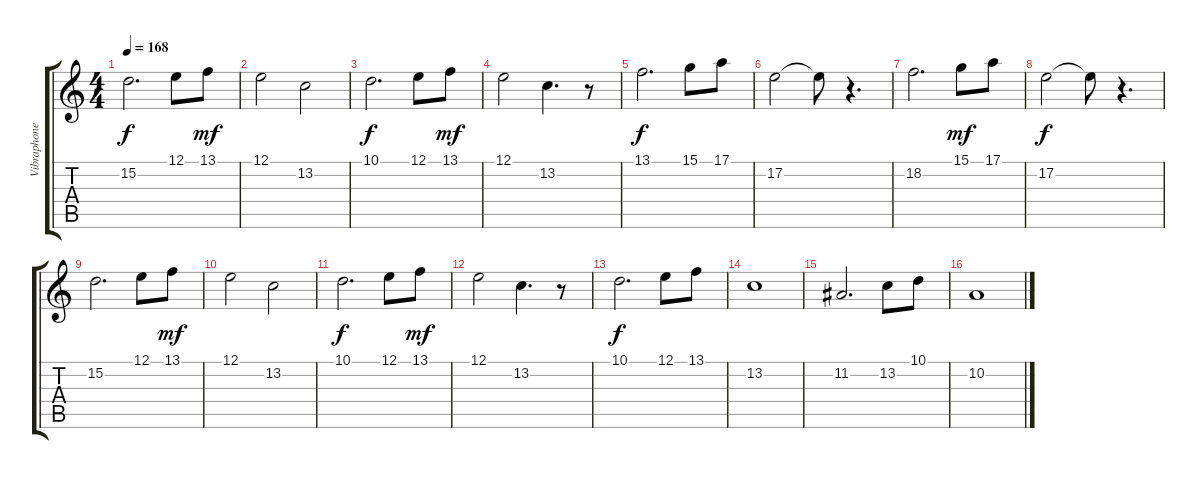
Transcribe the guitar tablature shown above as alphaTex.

\track ("Vibraphone" "Vibraphone") {instrument vibraphone}
\staff {score tabs}
\tuning (E4 B3 G3 D3 A2 E2) {hide}
\ts (4 4)
\tempo 168
\clef g2
\ks c
15.2.2{d dy f} 12.1.8 13.1.8{dy mf} |
12.1.2 13.2.2 |
10.1.2{d dy f} 12.1.8 13.1.8{dy mf} |
12.1.2 13.2.4{d} r.8 |
13.1.2{d dy f} 15.1.8 17.1.8 |
17.2.2 17.2{t}.8 r.4{d} |
18.2.2{d} 15.1.8{dy mf} 17.1.8 |
17.2.2{dy f} 17.2{t}.8 r.4{d} |
15.2.2{d} 12.1.8 13.1.8{dy mf} |
12.1.2 13.2.2 |
10.1.2{d dy f} 12.1.8 13.1.8{dy mf} |
12.1.2 13.2.4{d} r.8 |
10.1.2{d dy f} 12.1.8 13.1.8 |
13.2.1 |
11.2.2{d} 13.2.8 10.1.8 |
10.2.1
